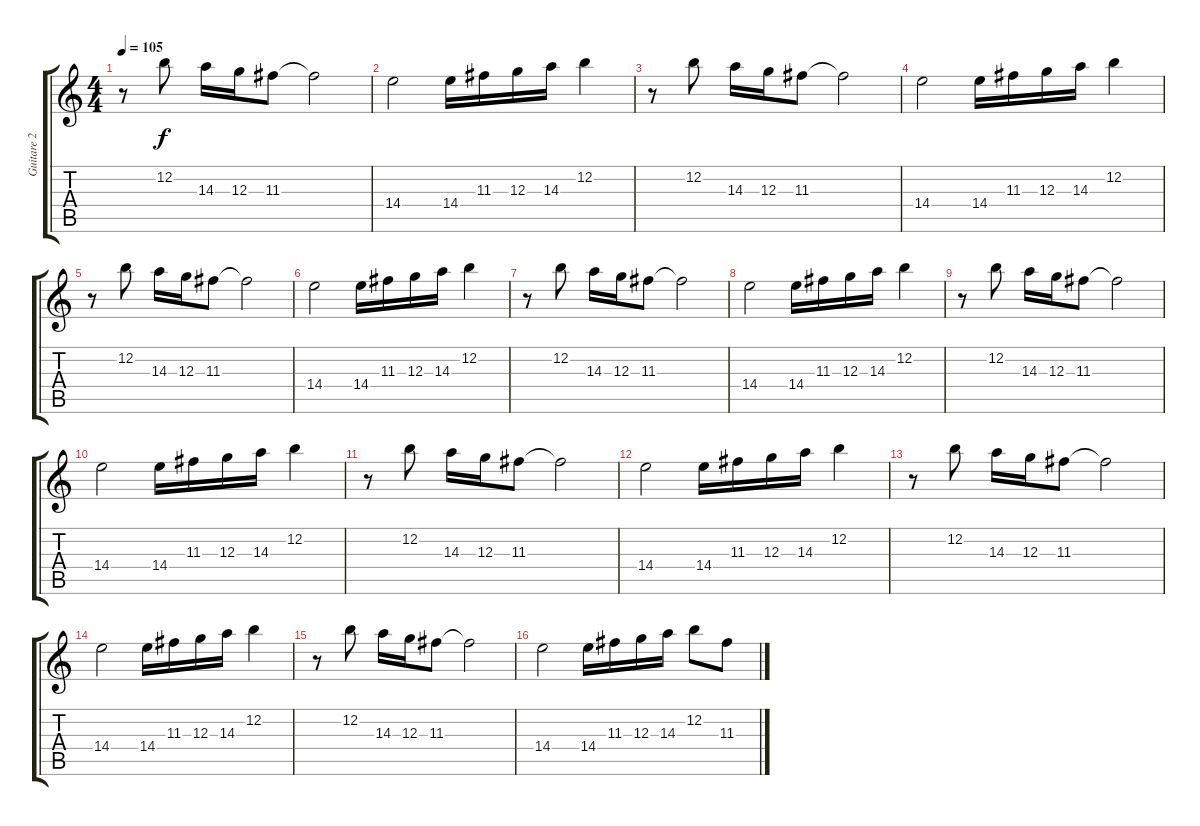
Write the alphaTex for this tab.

\track ("Guitare 2" "Guitare 2") {instrument distortionguitar}
\staff {score tabs}
\tuning (E4 B3 G3 D3 A2 E2) {hide}
\ts (4 4)
\tempo 105
\clef g2
\ks c
r.8{dy f} 12.2.8 14.3.16 12.3.16 11.3.8 11.3{t}.2 |
14.4.2 14.4.16 11.3.16 12.3.16 14.3.16 12.2.4 |
r.8 12.2.8 14.3.16 12.3.16 11.3.8 11.3{t}.2 |
14.4.2 14.4.16 11.3.16 12.3.16 14.3.16 12.2.4 |
r.8 12.2.8 14.3.16 12.3.16 11.3.8 11.3{t}.2 |
14.4.2 14.4.16 11.3.16 12.3.16 14.3.16 12.2.4 |
r.8 12.2.8 14.3.16 12.3.16 11.3.8 11.3{t}.2 |
14.4.2 14.4.16 11.3.16 12.3.16 14.3.16 12.2.4 |
r.8 12.2.8 14.3.16 12.3.16 11.3.8 11.3{t}.2 |
14.4.2 14.4.16 11.3.16 12.3.16 14.3.16 12.2.4 |
r.8 12.2.8 14.3.16 12.3.16 11.3.8 11.3{t}.2 |
14.4.2 14.4.16 11.3.16 12.3.16 14.3.16 12.2.4 |
r.8 12.2.8 14.3.16 12.3.16 11.3.8 11.3{t}.2 |
14.4.2 14.4.16 11.3.16 12.3.16 14.3.16 12.2.4 |
r.8 12.2.8 14.3.16 12.3.16 11.3.8 11.3{t}.2 |
14.4.2 14.4.16 11.3.16 12.3.16 14.3.16 12.2.8 11.3.8
